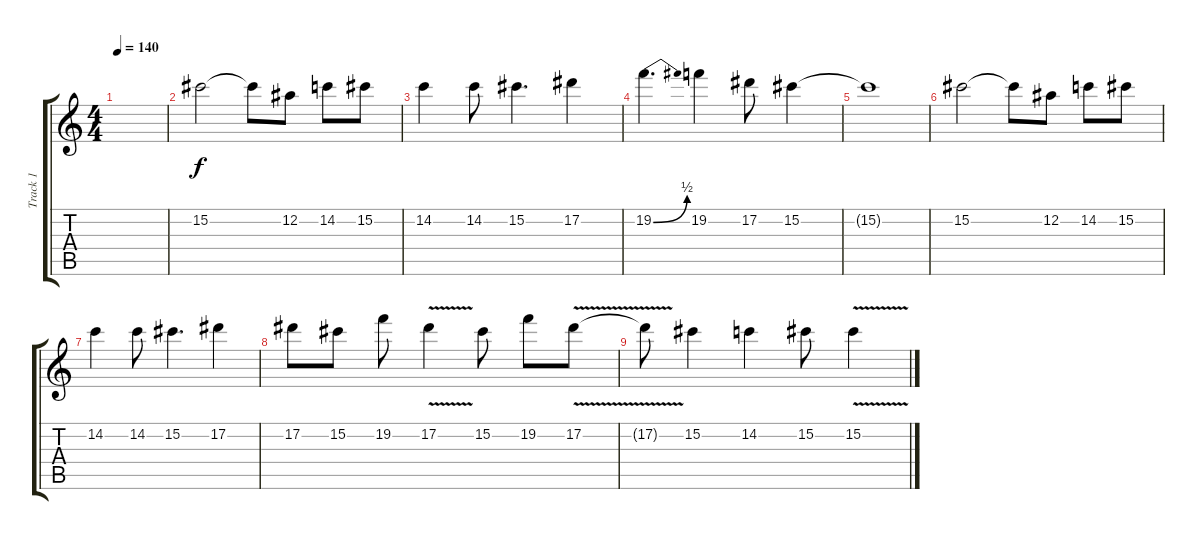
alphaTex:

\track ("Track 1" "Track 1") {instrument distortionguitar}
\staff {score tabs}
\tuning (Eb4 Bb3 Gb3 Db3 Ab2 Eb2) {hide}
\ts (4 4)
\tempo 140
\clef g2
\ks c
|
15.2.2 15.2{t}.8 12.2.8 14.2.8 15.2.8 |
14.2.4 14.2.8 15.2.4{d} 17.2.4 |
19.2{be (bend 0 0 60 2)}.4{d} 19.2.4 17.2.8 15.2.4 |
15.2{t}.1 |
15.2.2 15.2{t}.8 12.2.8 14.2.8 15.2.8 |
14.2.4 14.2.8 15.2.4{d} 17.2.4 |
17.2.8 15.2.8 19.2.8 17.2{v}.4 15.2.8 19.2.8 17.2{v}.8 |
17.2{t}.8 15.2.4 14.2.4 15.2.8 15.2{v}.4
